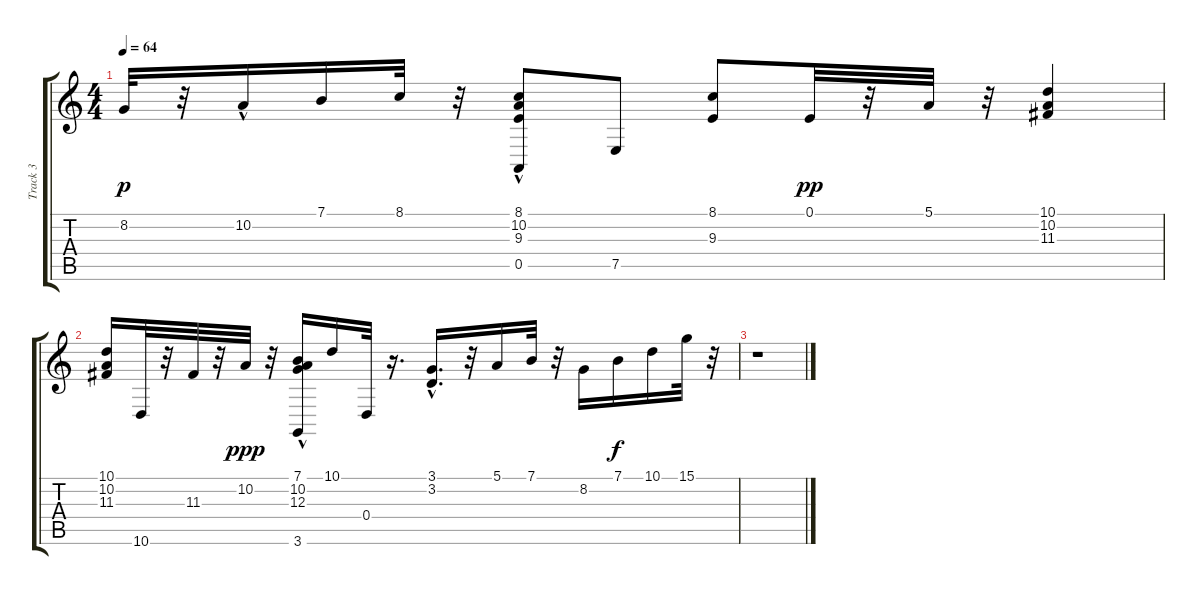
\track ("Track 3" "Track 3") {instrument acousticgrandpiano}
\staff {score tabs}
\tuning (E4 B3 G3 D3 A2 E2) {hide}
\ts (4 4)
\tempo 64
\clef g2
\ks c
8.2.32{dy p} r.32 10.2{hac}.16 7.1.16 8.1.32 r.32 (8.1{hac} 10.2 9.3 0.5).8 7.5.8 (8.1 9.3).8 0.1.32{dy pp} r.32 5.1.32 r.32 (10.1 10.2 11.3).4 |
(10.1 10.2 11.3).16 10.6.32 r.32 11.3.32 r.32 10.2.32{dy ppp} r.32 (7.1{hac} 10.2{hac} 12.3{hac} 3.6).16 10.1.16 0.4.32 r.16{d} (3.1{hac} 3.2{hac}).16{d} r.32 5.1.16 7.1.32 r.32 8.2.16 7.1.16{dy f} 10.1.16 15.1.32 r.32 |
r.1
